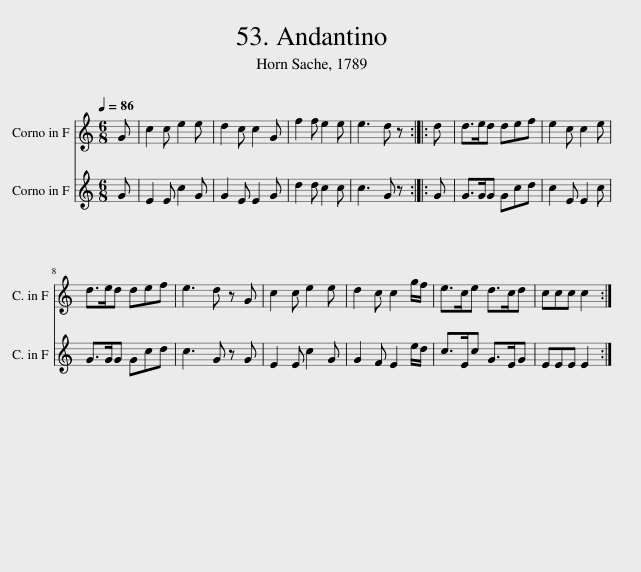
X:1
%%score 1 2
L:1/8
Q:1/4=86
M:6/8
I:linebreak $
K:none
V:1 treble transpose=-7
V:2 treble transpose=-7
V:1
[K:C] G | c2 c e2 e | d2 c c2 G | f2 f e2 e | e3 d z :: %5
 d | d>ed def | e2 c c2 e |$ d>ed def | e3 d z G | %10
 c2 c e2 e | d2 c c2 g/f/ | e>ce d>cd | ccc c2 :| %14
V:2
[K:C] G | E2 E c2 G | G2 E E2 G | d2 d c2 c | c3 G z :: %5
 G | G>GG Gcd | c2 E E2 c |$ G>GG Gcd | c3 G z G | %10
 E2 E c2 G | G2 F E2 e/d/ | c>Ec G>EG | EEE E2 :| %14
